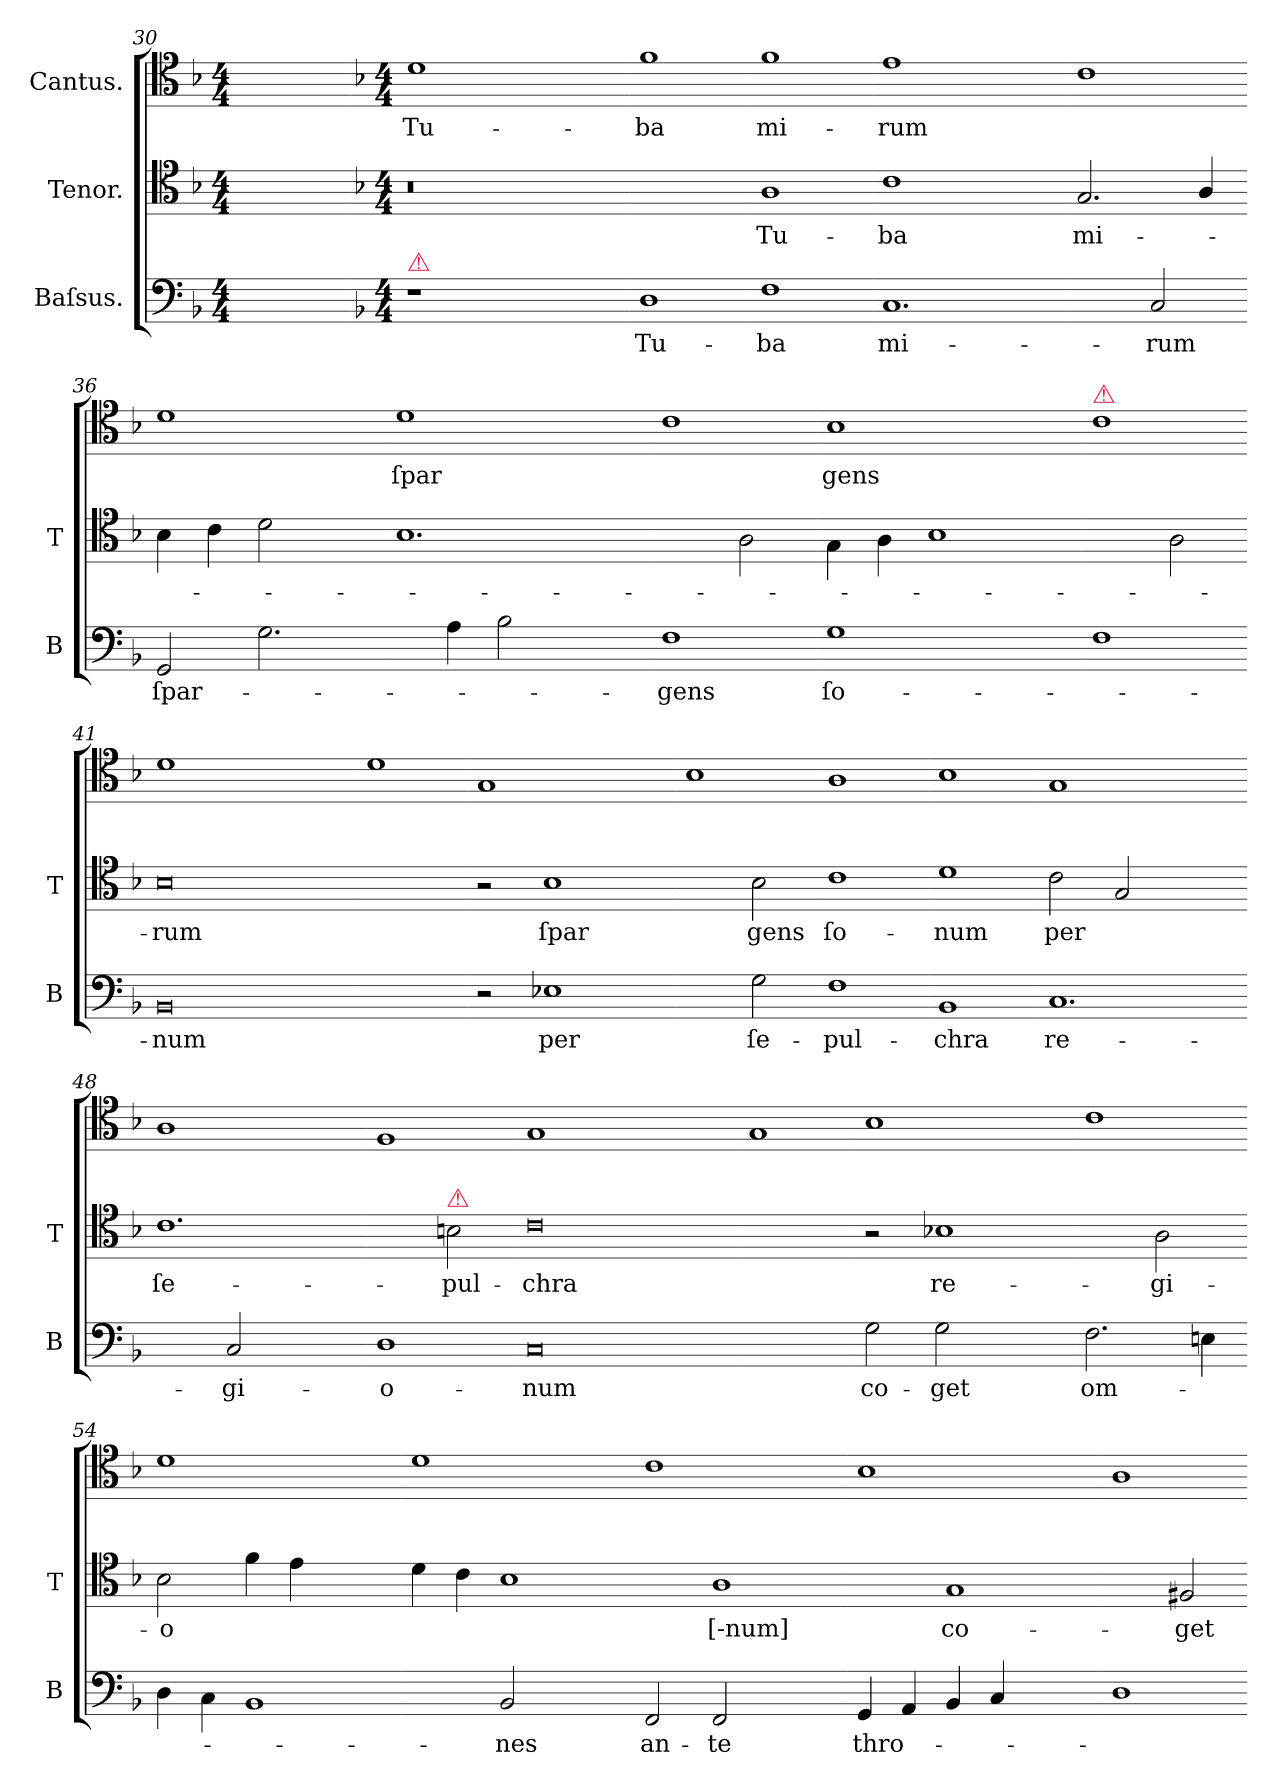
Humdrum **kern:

**kern	**text	**kern	**text	**kern	**text
*part3	*part3	*part2	*part2	*part1	*part1
*staff3	*staff3	*staff2	*staff2	*staff1	*staff1
*I"Baſsus.	*	*I"Tenor.	*	*I"Cantus.	*
*I'B	*	*I'T	*	*	*
*clefF4	*	*clefC4	*	*clefC4	*
*k[b-]	*	*k[b-]	*	*k[b-]	*
*M4/4	*	*M4/4	*	*M4/4	*
=30	=30	=30	=30	=30	=30
1ryy	.	1ryy	.	1ryy	.
=31-	=31-	=31-	=31-	=31-	=31-
*k[b-]	*	*k[b-]	*	*k[b-]	*
*M4/4	*	*M4/4	*	*M4/4	*
!LO:TX:a:color=crimson:t=⚠	!	!	!	!	!
1r	.	0r	.	1d	Tu-
1ryy	.	.	.	1ryy	.
=32-	=32-	=32-	=32-	=32-	=32-
1D	Tu-	1ryy	.	1f	-ba
=33-	=33-	=33-	=33-	=33-	=33-
1F	-ba	1A	Tu-	1f	mi-
=34-	=34-	=34-	=34-	=34-	=34-
1.C	mi-	1c	-ba	1e	-rum
.	.	2ryy	.	2ryy	.
=35-	=35-	=35-	=35-	=35-	=35-
2ryy	.	2.G/	mi-	1c	.
2C/	-rum	.	.	.	.
.	.	4A/	.	.	.
=36-	=36-	=36-	=36-	=36-	=36-
2GG/	-ſpar-	4B-\	.	1d	.
.	.	4c\	.	.	.
2.G\	.	2d\	.	.	.
.	.	4ryy	.	4ryy	.
=37-	=37-	=37-	=37-	=37-	=37-
4ryy	.	1.B-	.	1d	-ſpar
4A\	.	.	.	.	.
2B-\	.	.	.	.	.
2ryy	.	.	.	2ryy	.
=38-	=38-	=38-	=38-	=38-	=38-
1F	-gens	2ryy	.	1c	.
.	.	2A\	.	.	.
=39-	=39-	=39-	=39-	=39-	=39-
1G	ſo-	4G\	.	1B-	gens
.	.	4A\	.	.	.
.	.	1B-\	.	.	.
2ryy	.	.	.	2ryy	.
=40-	=40-	=40-	=40-	=40-	=40-
!	!	!	!	!LO:TX:a:color=crimson:t=⚠	!
1F	.	2ryy	.	1c	.
.	.	2A\	.	.	.
=41-	=41-	=41-	=41-	=41-	=41-
0BB-	-num	0B-	-rum	1d	.
.	.	.	.	1ryy	.
=42-	=42-	=42-	=42-	=42-	=42-
1ryy	.	1ryy	.	1d	.
=43-	=43-	=43-	=43-	=43-	=43-
2r	.	2r	.	1G	.
1E-X\	per	1B-\	-ſpar	.	.
.	.	.	.	2ryy	.
=44-	=44-	=44-	=44-	=44-	=44-
2ryy	.	2ryy	.	1B-	.
2G\	ſe-	2B-\	-gens	.	.
=45-	=45-	=45-	=45-	=45-	=45-
1F	-pul-	1c	ſo-	1A	.
=46-	=46-	=46-	=46-	=46-	=46-
1BB-	-chra	1d	-num	1B-	.
=47-	=47-	=47-	=47-	=47-	=47-
1.C	re-	2c\	per	1G	.
.	.	2G/	.	.	.
.	.	2ryy	.	2ryy	.
=48-	=48-	=48-	=48-	=48-	=48-
2ryy	.	1.c	ſe-	1A	.
2C/	-gi-	.	.	.	.
2ryy	.	.	.	2ryy	.
=49-	=49-	=49-	=49-	=49-	=49-
1D	-o-	2ryy	.	1F	.
!	!	!LO:TX:a:color=crimson:t=⚠	!	!	!
.	.	2Bn\	-pul-	.	.
=50-	=50-	=50-	=50-	=50-	=50-
0C	-num	0c	-chra	1G	.
.	.	.	.	1ryy	.
=51-	=51-	=51-	=51-	=51-	=51-
1ryy	.	1ryy	.	1G	.
=52-	=52-	=52-	=52-	=52-	=52-
2G\	co-	2r	.	1B-	.
2G\	-get	1B-X\	re-	.	.
2ryy	.	.	.	2ryy	.
=53-	=53-	=53-	=53-	=53-	=53-
2.F\	om-	2ryy	.	1c	.
.	.	2A\	-gi-	.	.
4En\	.	.	.	.	.
=54-	=54-	=54-	=54-	=54-	=54-
4D\	.	2B-\	-o	1d	.
4C\	.	.	.	.	.
1BB-/	.	4f\	.	.	.
.	.	4e\	.	.	.
.	.	2ryy	.	2ryy	.
=55-	=55-	=55-	=55-	=55-	=55-
2ryy	.	4d\	.	1d	.
.	.	4c\	.	.	.
2BB-/	-nes	1B-\	.	.	.
2ryy	.	.	.	2ryy	.
=56-	=56-	=56-	=56-	=56-	=56-
2FF/	an-	2ryy	.	1c	.
2FF/	-te	1A\	[-num]	.	.
2ryy	.	.	.	2ryy	.
=57-	=57-	=57-	=57-	=57-	=57-
4GG/	thro-	2ryy	.	1B-	.
4AA/	.	.	.	.	.
4BB-/	.	1G/	co-	.	.
4C/	.	.	.	.	.
2ryy	.	.	.	2ryy	.
=58-	=58-	=58-	=58-	=58-	=58-
1D	.	2ryy	.	1A	.
.	.	2F#X/	-get	.	.
=-	=-	=-	=-	=-	=-
*-	*-	*-	*-	*-	*-
